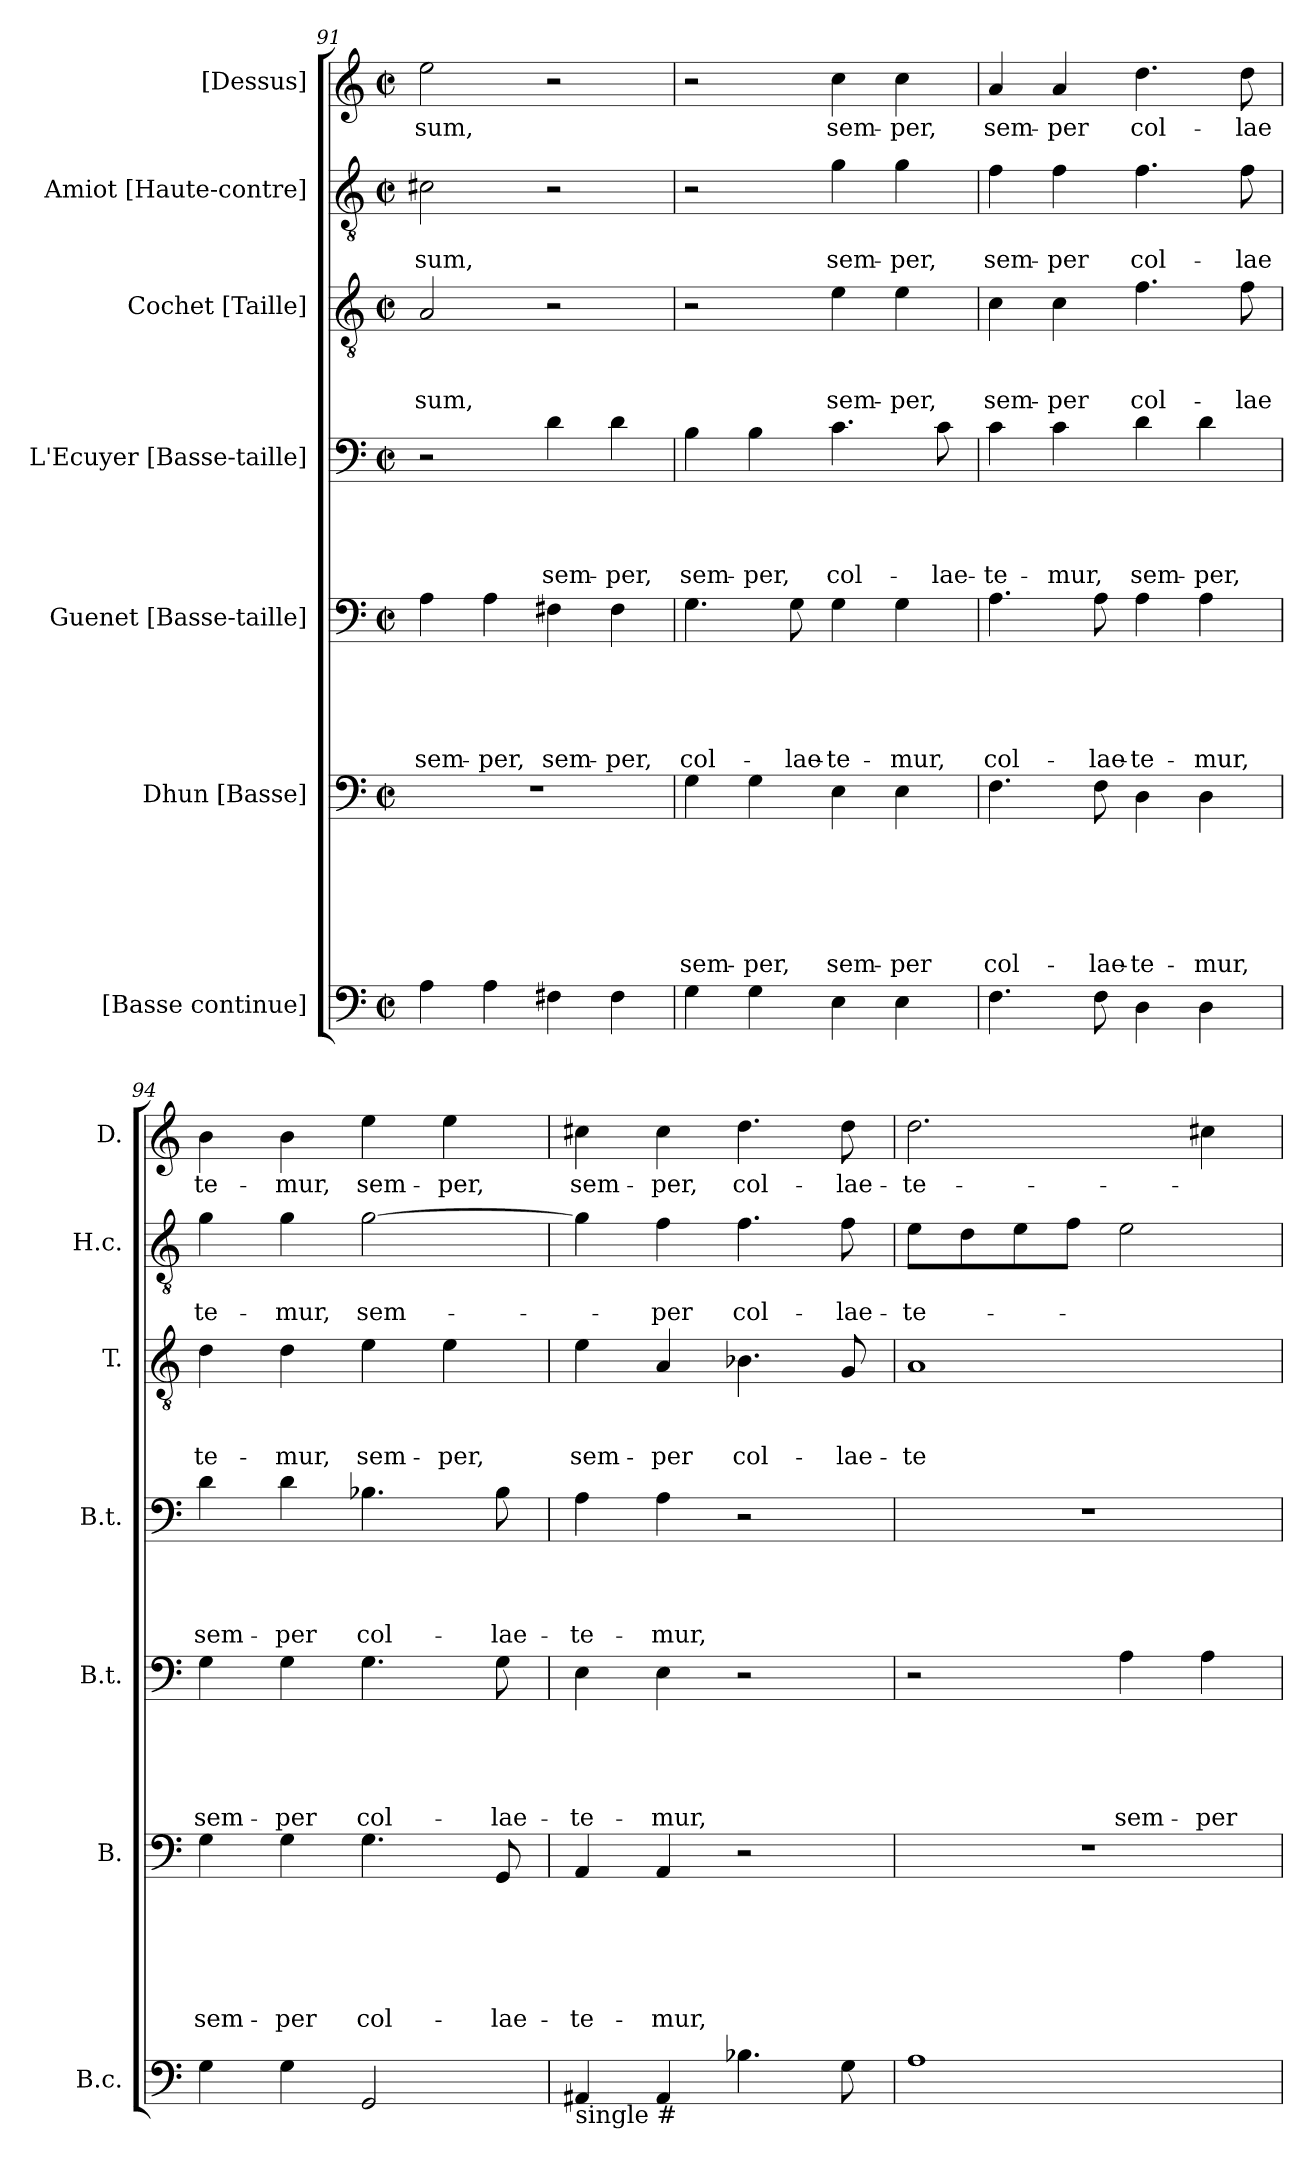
**kern	**kern	**text	**text	**text	**text	**text	**text	**kern	**text	**text	**text	**text	**text	**kern	**text	**text	**text	**text	**kern	**text	**text	**text	**kern	**text	**text	**kern	**text
*part7	*part6	*part6	*part6	*part6	*part6	*part6	*part6	*part5	*part5	*part5	*part5	*part5	*part5	*part4	*part4	*part4	*part4	*part4	*part3	*part3	*part3	*part3	*part2	*part2	*part2	*part1	*part1
*staff7	*staff6	*staff6	*staff6	*staff6	*staff6	*staff6	*staff6	*staff5	*staff5	*staff5	*staff5	*staff5	*staff5	*staff4	*staff4	*staff4	*staff4	*staff4	*staff3	*staff3	*staff3	*staff3	*staff2	*staff2	*staff2	*staff1	*staff1
*I"[Basse continue]	*I"Dhun [Basse]	*	*	*	*	*	*	*I"Guenet [Basse-taille]	*	*	*	*	*	*I"L'Ecuyer [Basse-taille]	*	*	*	*	*I"Cochet [Taille]	*	*	*	*I"Amiot [Haute-contre]	*	*	*I"[Dessus]	*
*I'B.c.	*I'B.	*	*	*	*	*	*	*I'B.t.	*	*	*	*	*	*I'B.t.	*	*	*	*	*I'T.	*	*	*	*I'H.c.	*	*	*I'D.	*
*clefF4	*clefF4	*	*	*	*	*	*	*clefF4	*	*	*	*	*	*clefF4	*	*	*	*	*clefGv2	*	*	*	*clefGv2	*	*	*clefG2	*
*k[]	*k[]	*	*	*	*	*	*	*k[]	*	*	*	*	*	*k[]	*	*	*	*	*k[]	*	*	*	*k[]	*	*	*k[]	*
*C:	*C:	*	*	*	*	*	*	*C:	*	*	*	*	*	*C:	*	*	*	*	*C:	*	*	*	*C:	*	*	*C:	*
*M2/2	*M2/2	*	*	*	*	*	*	*M2/2	*	*	*	*	*	*M2/2	*	*	*	*	*M2/2	*	*	*	*M2/2	*	*	*M2/2	*
*met(c|)	*met(c|)	*	*	*	*	*	*	*met(c|)	*	*	*	*	*	*met(c|)	*	*	*	*	*met(c|)	*	*	*	*met(c|)	*	*	*met(c|)	*
=91	=91	=91	=91	=91	=91	=91	=91	=91	=91	=91	=91	=91	=91	=91	=91	=91	=91	=91	=91	=91	=91	=91	=91	=91	=91	=91	=91
!	!	!	!	!	!	!	!	!	!	!	!	!	!LO:LY:b	!	!	!	!	!	!	!	!	!LO:LY:b	!	!	!LO:LY:b	!	!LO:LY:b
4A\	1r	.	.	.	.	.	.	4A\	.	.	.	.	sem-	2r	.	.	.	.	2A/	.	.	-sum,	2c#X\	.	-sum,	2ee\	-sum,
!	!	!	!	!	!	!	!	!	!	!	!	!	!LO:LY:b	!	!	!	!	!	!	!	!	!	!	!	!	!	!
4A\	.	.	.	.	.	.	.	4A\	.	.	.	.	-per,	.	.	.	.	.	.	.	.	.	.	.	.	.	.
!	!	!	!	!	!	!	!	!	!	!	!	!	!LO:LY:b	!	!	!	!	!LO:LY:b	!	!	!	!	!	!	!	!	!
4F#X\	.	.	.	.	.	.	.	4F#X\	.	.	.	.	sem-	4d\	.	.	.	sem-	2r	.	.	.	2r	.	.	2r	.
!	!	!	!	!	!	!	!	!	!	!	!	!	!LO:LY:b	!	!	!	!	!LO:LY:b	!	!	!	!	!	!	!	!	!
4F#\	.	.	.	.	.	.	.	4F#\	.	.	.	.	-per,	4d\	.	.	.	-per,	.	.	.	.	.	.	.	.	.
=92	=92	=92	=92	=92	=92	=92	=92	=92	=92	=92	=92	=92	=92	=92	=92	=92	=92	=92	=92	=92	=92	=92	=92	=92	=92	=92	=92
!	!	!	!	!	!	!	!LO:LY:b	!	!	!	!	!	!LO:LY:b	!	!	!	!	!LO:LY:b	!	!	!	!	!	!	!	!	!
4G\	4G\	.	.	.	.	.	sem-	4.G\	.	.	.	.	col-	4B\	.	.	.	sem-	2r	.	.	.	2r	.	.	2r	.
!	!	!	!	!	!	!	!LO:LY:b	!	!	!	!	!	!	!	!	!	!	!LO:LY:b	!	!	!	!	!	!	!	!	!
4G\	4G\	.	.	.	.	.	-per,	.	.	.	.	.	.	4B\	.	.	.	-per,	.	.	.	.	.	.	.	.	.
!	!	!	!	!	!	!	!	!	!	!	!	!	!LO:LY:b	!	!	!	!	!	!	!	!	!	!	!	!	!	!
.	.	.	.	.	.	.	.	8G\	.	.	.	.	-lae-	.	.	.	.	.	.	.	.	.	.	.	.	.	.
!	!	!	!	!	!	!	!LO:LY:b	!	!	!	!	!	!LO:LY:b	!	!	!	!	!LO:LY:b	!	!	!	!LO:LY:b	!	!	!LO:LY:b	!	!LO:LY:b
4E\	4E\	.	.	.	.	.	sem-	4G\	.	.	.	.	-te-	4.c\	.	.	.	col-	4e\	.	.	sem-	4g\	.	sem-	4cc\	sem-
!	!	!	!	!	!	!	!LO:LY:b	!	!	!	!	!	!LO:LY:b	!	!	!	!	!	!	!	!	!LO:LY:b	!	!	!LO:LY:b	!	!LO:LY:b
4E\	4E\	.	.	.	.	.	-per	4G\	.	.	.	.	-mur,	.	.	.	.	.	4e\	.	.	-per,	4g\	.	-per,	4cc\	-per,
!	!	!	!	!	!	!	!	!	!	!	!	!	!	!	!	!	!	!LO:LY:b	!	!	!	!	!	!	!	!	!
.	.	.	.	.	.	.	.	.	.	.	.	.	.	8c\	.	.	.	-lae-	.	.	.	.	.	.	.	.	.
=93	=93	=93	=93	=93	=93	=93	=93	=93	=93	=93	=93	=93	=93	=93	=93	=93	=93	=93	=93	=93	=93	=93	=93	=93	=93	=93	=93
!	!	!	!	!	!	!	!LO:LY:b	!	!	!	!	!	!LO:LY:b	!	!	!	!	!LO:LY:b	!	!	!	!LO:LY:b	!	!	!LO:LY:b	!	!LO:LY:b
4.F\	4.F\	.	.	.	.	.	col-	4.A\	.	.	.	.	col-	4c\	.	.	.	-te-	4c\	.	.	sem-	4f\	.	sem-	4a/	sem-
!	!	!	!	!	!	!	!	!	!	!	!	!	!	!	!	!	!	!LO:LY:b	!	!	!	!LO:LY:b	!	!	!LO:LY:b	!	!LO:LY:b
.	.	.	.	.	.	.	.	.	.	.	.	.	.	4c\	.	.	.	-mur,	4c\	.	.	-per	4f\	.	-per	4a/	-per
!	!	!	!	!	!	!	!LO:LY:b	!	!	!	!	!	!LO:LY:b	!	!	!	!	!	!	!	!	!	!	!	!	!	!
8F\	8F\	.	.	.	.	.	-lae-	8A\	.	.	.	.	-lae-	.	.	.	.	.	.	.	.	.	.	.	.	.	.
!	!	!	!	!	!	!	!LO:LY:b	!	!	!	!	!	!LO:LY:b	!	!	!	!	!LO:LY:b	!	!	!	!LO:LY:b	!	!	!LO:LY:b	!	!LO:LY:b
4D\	4D\	.	.	.	.	.	-te-	4A\	.	.	.	.	-te-	4d\	.	.	.	sem-	4.f\	.	.	col-	4.f\	.	col-	4.dd\	col-
!	!	!	!	!	!	!	!LO:LY:b	!	!	!	!	!	!LO:LY:b	!	!	!	!	!LO:LY:b	!	!	!	!	!	!	!	!	!
4D\	4D\	.	.	.	.	.	-mur,	4A\	.	.	.	.	-mur,	4d\	.	.	.	-per,	.	.	.	.	.	.	.	.	.
!	!	!	!	!	!	!	!	!	!	!	!	!	!	!	!	!	!	!	!	!	!	!LO:LY:b	!	!	!LO:LY:b	!	!LO:LY:b
.	.	.	.	.	.	.	.	.	.	.	.	.	.	.	.	.	.	.	8f\	.	.	-lae	8f\	.	-lae	8dd\	-lae
!!LO:LB:g=z
=94	=94	=94	=94	=94	=94	=94	=94	=94	=94	=94	=94	=94	=94	=94	=94	=94	=94	=94	=94	=94	=94	=94	=94	=94	=94	=94	=94
!	!	!	!	!	!	!	!LO:LY:b	!	!	!	!	!	!LO:LY:b	!	!	!	!	!LO:LY:b	!	!	!	!LO:LY:b	!	!	!LO:LY:b	!	!LO:LY:b
4G\	4G\	.	.	.	.	.	sem-	4G\	.	.	.	.	sem-	4d\	.	.	.	sem-	4d\	.	.	te-	4g\	.	te-	4b\	te-
!	!	!	!	!	!	!	!LO:LY:b	!	!	!	!	!	!LO:LY:b	!	!	!	!	!LO:LY:b	!	!	!	!LO:LY:b	!	!	!LO:LY:b	!	!LO:LY:b
4G\	4G\	.	.	.	.	.	-per	4G\	.	.	.	.	-per	4d\	.	.	.	-per	4d\	.	.	-mur,	4g\	.	-mur,	4b\	-mur,
!	!	!	!	!	!	!	!LO:LY:b	!	!	!	!	!	!LO:LY:b	!	!	!	!	!LO:LY:b	!	!	!	!LO:LY:b	!	!	!LO:LY:b	!	!LO:LY:b
2GG/	4.G\	.	.	.	.	.	col-	4.G\	.	.	.	.	col-	4.B-X\	.	.	.	col-	4e\	.	.	sem-	[>2g\	.	sem-	4ee\	sem-
!	!	!	!	!	!	!	!	!	!	!	!	!	!	!	!	!	!	!	!	!	!	!LO:LY:b	!	!	!	!	!LO:LY:b
.	.	.	.	.	.	.	.	.	.	.	.	.	.	.	.	.	.	.	4e\	.	.	-per,	.	.	.	4ee\	-per,
!	!	!	!	!	!	!	!LO:LY:b	!	!	!	!	!	!LO:LY:b	!	!	!	!	!LO:LY:b	!	!	!	!	!	!	!	!	!
.	8GG/	.	.	.	.	.	-lae-	8G\	.	.	.	.	-lae-	8B-\	.	.	.	-lae-	.	.	.	.	.	.	.	.	.
=95	=95	=95	=95	=95	=95	=95	=95	=95	=95	=95	=95	=95	=95	=95	=95	=95	=95	=95	=95	=95	=95	=95	=95	=95	=95	=95	=95
!LO:TX:b:t=single #	!	!	!	!	!	!	!	!	!	!	!	!	!	!	!	!	!	!	!	!	!	!	!	!	!	!	!
!	!	!	!	!	!	!	!LO:LY:b	!	!	!	!	!	!LO:LY:b	!	!	!	!	!LO:LY:b	!	!	!	!LO:LY:b	!	!	!	!	!LO:LY:b
4AA#/	4AA/	.	.	.	.	.	-te-	4E\	.	.	.	.	-te-	4A\	.	.	.	-te-	4e\	.	.	sem-	4g\]	.	.	4cc#X\	sem-
!	!	!	!	!	!	!	!LO:LY:b	!	!	!	!	!	!LO:LY:b	!	!	!	!	!LO:LY:b	!	!	!	!LO:LY:b	!	!	!LO:LY:b	!	!LO:LY:b
4AA#/	4AA/	.	.	.	.	.	-mur,	4E\	.	.	.	.	-mur,	4A\	.	.	.	-mur,	4A/	.	.	-per	4f\	.	-per	4cc#\	-per,
!	!	!	!	!	!	!	!	!	!	!	!	!	!	!	!	!	!	!	!	!	!	!LO:LY:b	!	!	!LO:LY:b	!	!LO:LY:b
4.B-X\	2r	.	.	.	.	.	.	2r	.	.	.	.	.	2r	.	.	.	.	4.B-X\	.	.	col-	4.f\	.	col-	4.dd\	col-
!	!	!	!	!	!	!	!	!	!	!	!	!	!	!	!	!	!	!	!	!	!	!LO:LY:b	!	!	!LO:LY:b	!	!LO:LY:b
8G\	.	.	.	.	.	.	.	.	.	.	.	.	.	.	.	.	.	.	8G/	.	.	-lae-	8f\	.	-lae-	8dd\	-lae-
=96	=96	=96	=96	=96	=96	=96	=96	=96	=96	=96	=96	=96	=96	=96	=96	=96	=96	=96	=96	=96	=96	=96	=96	=96	=96	=96	=96
!	!	!	!	!	!	!	!	!	!	!	!	!	!	!	!	!	!	!	!	!	!	!LO:LY:b	!	!	!LO:LY:b	!	!LO:LY:b
1A	1r	.	.	.	.	.	.	2r	.	.	.	.	.	1r	.	.	.	.	1A	.	.	-te-	8e\L	.	-te-	2.dd\	-te-
.	.	.	.	.	.	.	.	.	.	.	.	.	.	.	.	.	.	.	.	.	.	.	8d\	.	.	.	.
.	.	.	.	.	.	.	.	.	.	.	.	.	.	.	.	.	.	.	.	.	.	.	8e\	.	.	.	.
.	.	.	.	.	.	.	.	.	.	.	.	.	.	.	.	.	.	.	.	.	.	.	8f\J	.	.	.	.
!	!	!	!	!	!	!	!	!	!	!	!	!	!LO:LY:b	!	!	!	!	!	!	!	!	!	!	!	!	!	!
.	.	.	.	.	.	.	.	4A\	.	.	.	.	sem-	.	.	.	.	.	.	.	.	.	2e\	.	.	.	.
!	!	!	!	!	!	!	!	!	!	!	!	!	!LO:LY:b	!	!	!	!	!	!	!	!	!	!	!	!	!	!
.	.	.	.	.	.	.	.	4A\	.	.	.	.	-per	.	.	.	.	.	.	.	.	.	.	.	.	4cc#X\	.
=	=	=	=	=	=	=	=	=	=	=	=	=	=	=	=	=	=	=	=	=	=	=	=	=	=	=	=
*-	*-	*-	*-	*-	*-	*-	*-	*-	*-	*-	*-	*-	*-	*-	*-	*-	*-	*-	*-	*-	*-	*-	*-	*-	*-	*-	*-
